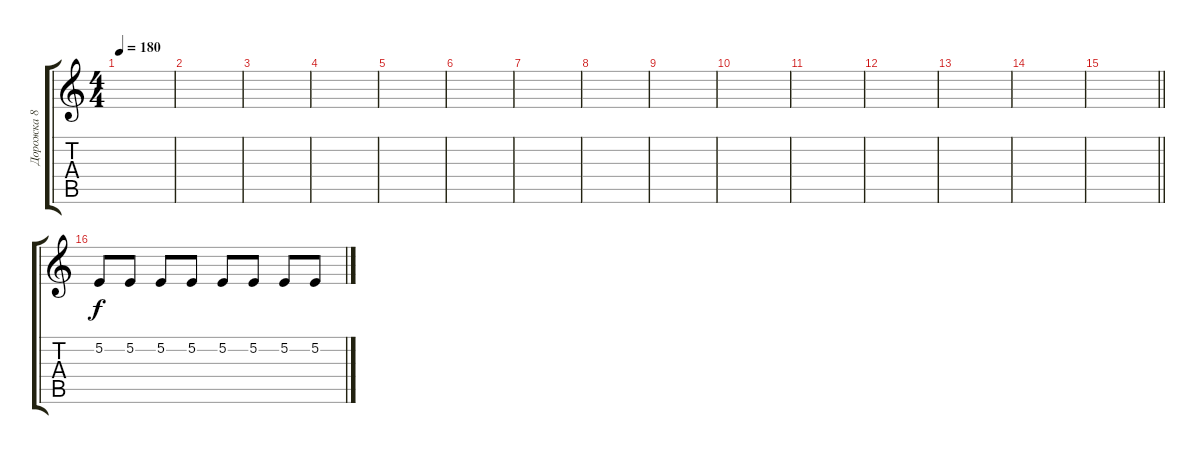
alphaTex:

\track ("Дорожка 8" "Дорожка 8") {instrument stringensemble1}
\staff {score tabs}
\tuning (E4 B3 G3 D3 A2 E2) {hide}
\ts (4 4)
\tempo 180
\clef g2
\ks c
|
|
|
|
|
|
|
|
|
|
|
|
|
|
\barLineRight lightlight
|
5.2.8 5.2.8 5.2.8 5.2.8 5.2.8 5.2.8 5.2.8 5.2.8
